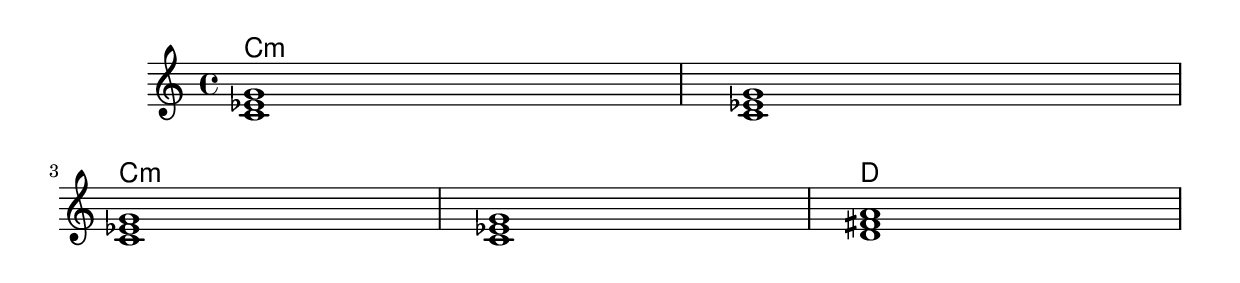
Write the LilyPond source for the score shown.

%% Do not edit this file; it is automatically
%% generated from LSR http://lsr.dsi.unimi.it
%% This file is in the public domain.
\version "2.13.16"

\header {
  lsrtags = "chords"

%% Translation of GIT committish: d2119a9e5e951c6ae850322f41444ac98d1ed492
  texidoces = "
Se pueden imprimir los acordes exclusivamente al comienzo de las
líneas y cuando cambia el acorde.

"
  doctitlees = "Imprimir los acordes cuando se produce un cambio"

%% Translation of GIT committish: 0a868be38a775ecb1ef935b079000cebbc64de40
  texidocde = "
Akkordsymbole können so eingestellt werden, dass sie nur zu Beginn der Zeile
und bei Akkordwechseln angezeigt werden.

"
  doctitlede = "Akkordsymbole bei Wechsel anzeigen"

  texidoc = "
Chord names can be displayed only at the start of lines and when the
chord changes.

"
  doctitle = "Showing chords at changes"
} % begin verbatim

harmonies = \chordmode {
  c1:m c:m \break c:m c:m d
}
<<
  \new ChordNames {
    \set chordChanges = ##t
    \harmonies
  }
  \new Staff {
    \relative c' { \harmonies }
  }
>>

